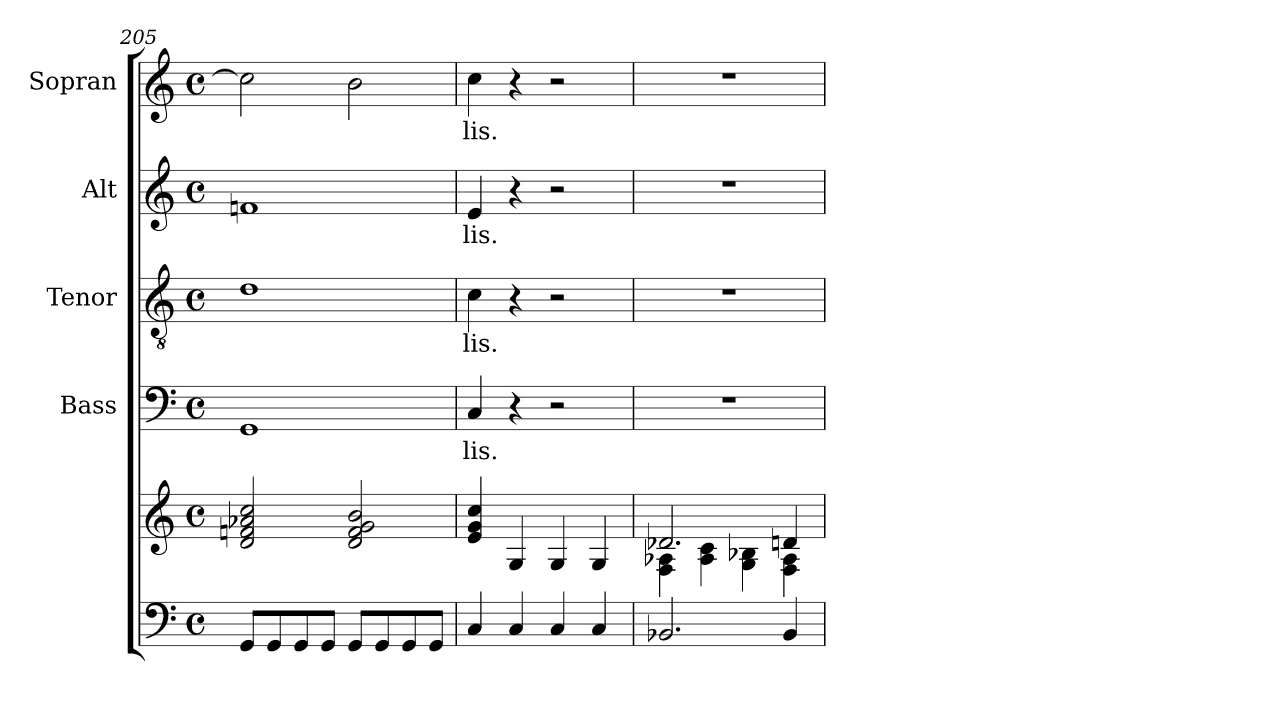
**kern	**kern	**kern	**text	**kern	**text	**kern	**text	**kern	**text
*part5	*part5	*part4	*part4	*part3	*part3	*part2	*part2	*part1	*part1
*staff6	*staff5	*staff4	*staff4	*staff3	*staff3	*staff2	*staff2	*staff1	*staff1
*	*	*I"Bass	*	*I"Tenor	*	*I"Alt	*	*I"Sopran	*
*	*	*I'B.	*	*I'T.	*	*I'A.	*	*I'S.	*
*clefF4	*clefG2	*clefF4	*	*clefGv2	*	*clefG2	*	*clefG2	*
*k[]	*k[]	*k[]	*	*k[]	*	*k[]	*	*k[]	*
*C:	*C:	*C:	*	*C:	*	*C:	*	*C:	*
*M4/4	*M4/4	*M4/4	*	*M4/4	*	*M4/4	*	*M4/4	*
*met(c)	*met(c)	*met(c)	*	*met(c)	*	*met(c)	*	*met(c)	*
=205	=205	=205	=205	=205	=205	=205	=205	=205	=205
8GG/L	2d/ 2fn/ 2a-X/ 2cc/	1GG	.	1d	.	1fn	.	2cc\]	.
8GG/	.	.	.	.	.	.	.	.	.
8GG/	.	.	.	.	.	.	.	.	.
8GG/J	.	.	.	.	.	.	.	.	.
8GG/L	2d/ 2f/ 2g/ 2b/	.	.	.	.	.	.	2b\	.
8GG/	.	.	.	.	.	.	.	.	.
8GG/	.	.	.	.	.	.	.	.	.
8GG/J	.	.	.	.	.	.	.	.	.
=206	=206	=206	=206	=206	=206	=206	=206	=206	=206
!	!	!	!LO:LY:b	!	!LO:LY:b	!	!LO:LY:b	!	!LO:LY:b
4C/	4e/ 4g/ 4cc/	4C/	-lis.	4c\	-lis.	4e/	-lis.	4cc\	-lis.
4C/	4G/	4r	.	4r	.	4r	.	4r	.
4C/	4G/	2r	.	2r	.	2r	.	2r	.
4C/	4G/	.	.	.	.	.	.	.	.
!!LO:LB:g=z
=207	=207	=207	=207	=207	=207	=207	=207	=207	=207
*	*^	*	*	*	*	*	*	*	*
2.BB-X/	2.d-X/	4F\ 4A-X\	1r	.	1r	.	1r	.	1r	.
.	.	4A-\ 4c\	.	.	.	.	.	.	.	.
.	.	4G\ 4B-X\	.	.	.	.	.	.	.	.
4BB-/	4dn/	4F\ 4A-\	.	.	.	.	.	.	.	.
*	*v	*v	*	*	*	*	*	*	*	*
=	=	=	=	=	=	=	=	=	=
*-	*-	*-	*-	*-	*-	*-	*-	*-	*-
